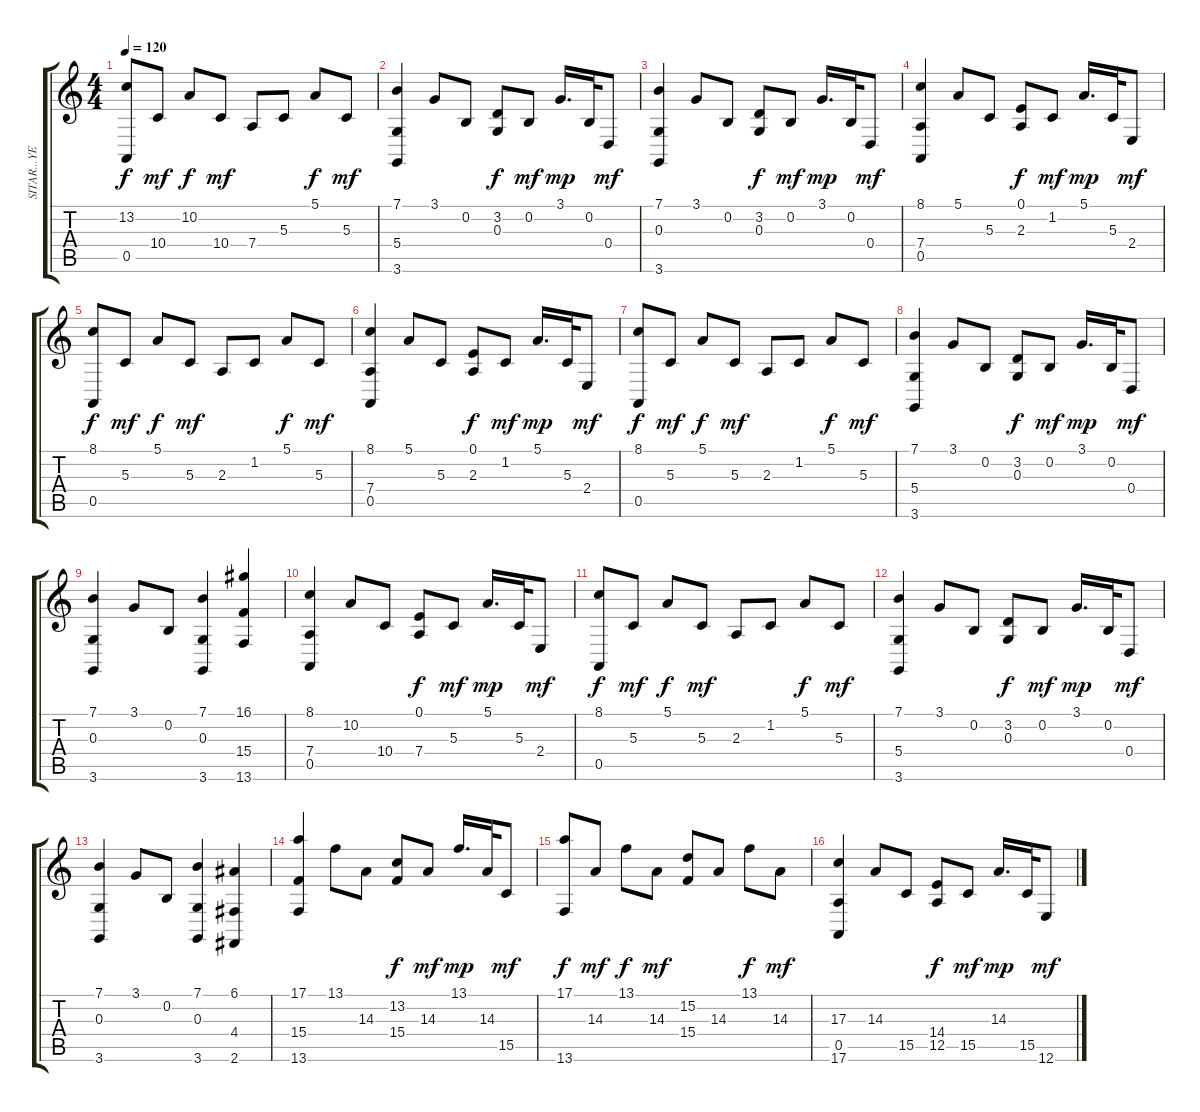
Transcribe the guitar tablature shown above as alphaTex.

\track ("SITAR...YES SITAR>>" "SITAR...YE") {instrument sitar}
\staff {score tabs}
\tuning (E4 B3 G3 D3 A2 E2) {hide}
\ts (4 4)
\tempo 120
\clef g2
\ks c
(13.2 0.5).8{dy f} 10.4.8{dy mf} 10.2.8{dy f} 10.4.8{dy mf} 7.4.8 5.3.8 5.1.8{dy f} 5.3.8{dy mf} |
(7.1 5.4 3.6).4 3.1.8 0.2.8 (3.2 0.3).8{dy f} 0.2.8{dy mf} 3.1.16{d dy mp} 0.2.32 0.4.8{dy mf} |
(7.1 0.3 3.6).4 3.1.8 0.2.8 (3.2 0.3).8{dy f} 0.2.8{dy mf} 3.1.16{d dy mp} 0.2.32 0.4.8{dy mf} |
(8.1 7.4 0.5).4 5.1.8 5.3.8 (0.1 2.3).8{dy f} 1.2.8{dy mf} 5.1.16{d dy mp} 5.3.32 2.4.8{dy mf} |
(8.1 0.5).8{dy f} 5.3.8{dy mf} 5.1.8{dy f} 5.3.8{dy mf} 2.3.8 1.2.8 5.1.8{dy f} 5.3.8{dy mf} |
(8.1 7.4 0.5).4 5.1.8 5.3.8 (0.1 2.3).8{dy f} 1.2.8{dy mf} 5.1.16{d dy mp} 5.3.32 2.4.8{dy mf} |
(8.1 0.5).8{dy f} 5.3.8{dy mf} 5.1.8{dy f} 5.3.8{dy mf} 2.3.8 1.2.8 5.1.8{dy f} 5.3.8{dy mf} |
(7.1 5.4 3.6).4 3.1.8 0.2.8 (3.2 0.3).8{dy f} 0.2.8{dy mf} 3.1.16{d dy mp} 0.2.32 0.4.8{dy mf} |
(7.1 0.3 3.6).4 3.1.8 0.2.8 (7.1 0.3 3.6).4 (16.1 15.4 13.6).4 |
(8.1 7.4 0.5).4 10.2.8 10.4.8 (0.1 7.4).8{dy f} 5.3.8{dy mf} 5.1.16{d dy mp} 5.3.32 2.4.8{dy mf} |
(8.1 0.5).8{dy f} 5.3.8{dy mf} 5.1.8{dy f} 5.3.8{dy mf} 2.3.8 1.2.8 5.1.8{dy f} 5.3.8{dy mf} |
(7.1 5.4 3.6).4 3.1.8 0.2.8 (3.2 0.3).8{dy f} 0.2.8{dy mf} 3.1.16{d dy mp} 0.2.32 0.4.8{dy mf} |
(7.1 0.3 3.6).4 3.1.8 0.2.8 (7.1 0.3 3.6).4 (6.1 4.4 2.6).4 |
(17.1 15.4 13.6).4 13.1.8 14.3.8 (13.2 15.4).8{dy f} 14.3.8{dy mf} 13.1.16{d dy mp} 14.3.32 15.5.8{dy mf} |
(17.1 13.6).8{dy f} 14.3.8{dy mf} 13.1.8{dy f} 14.3.8{dy mf} (15.2 15.4).8 14.3.8 13.1.8{dy f} 14.3.8{dy mf} |
(17.3 0.5 17.6).4 14.3.8 15.5.8 (14.4 12.5).8{dy f} 15.5.8{dy mf} 14.3.16{d dy mp} 15.5.32 12.6.8{dy mf}
